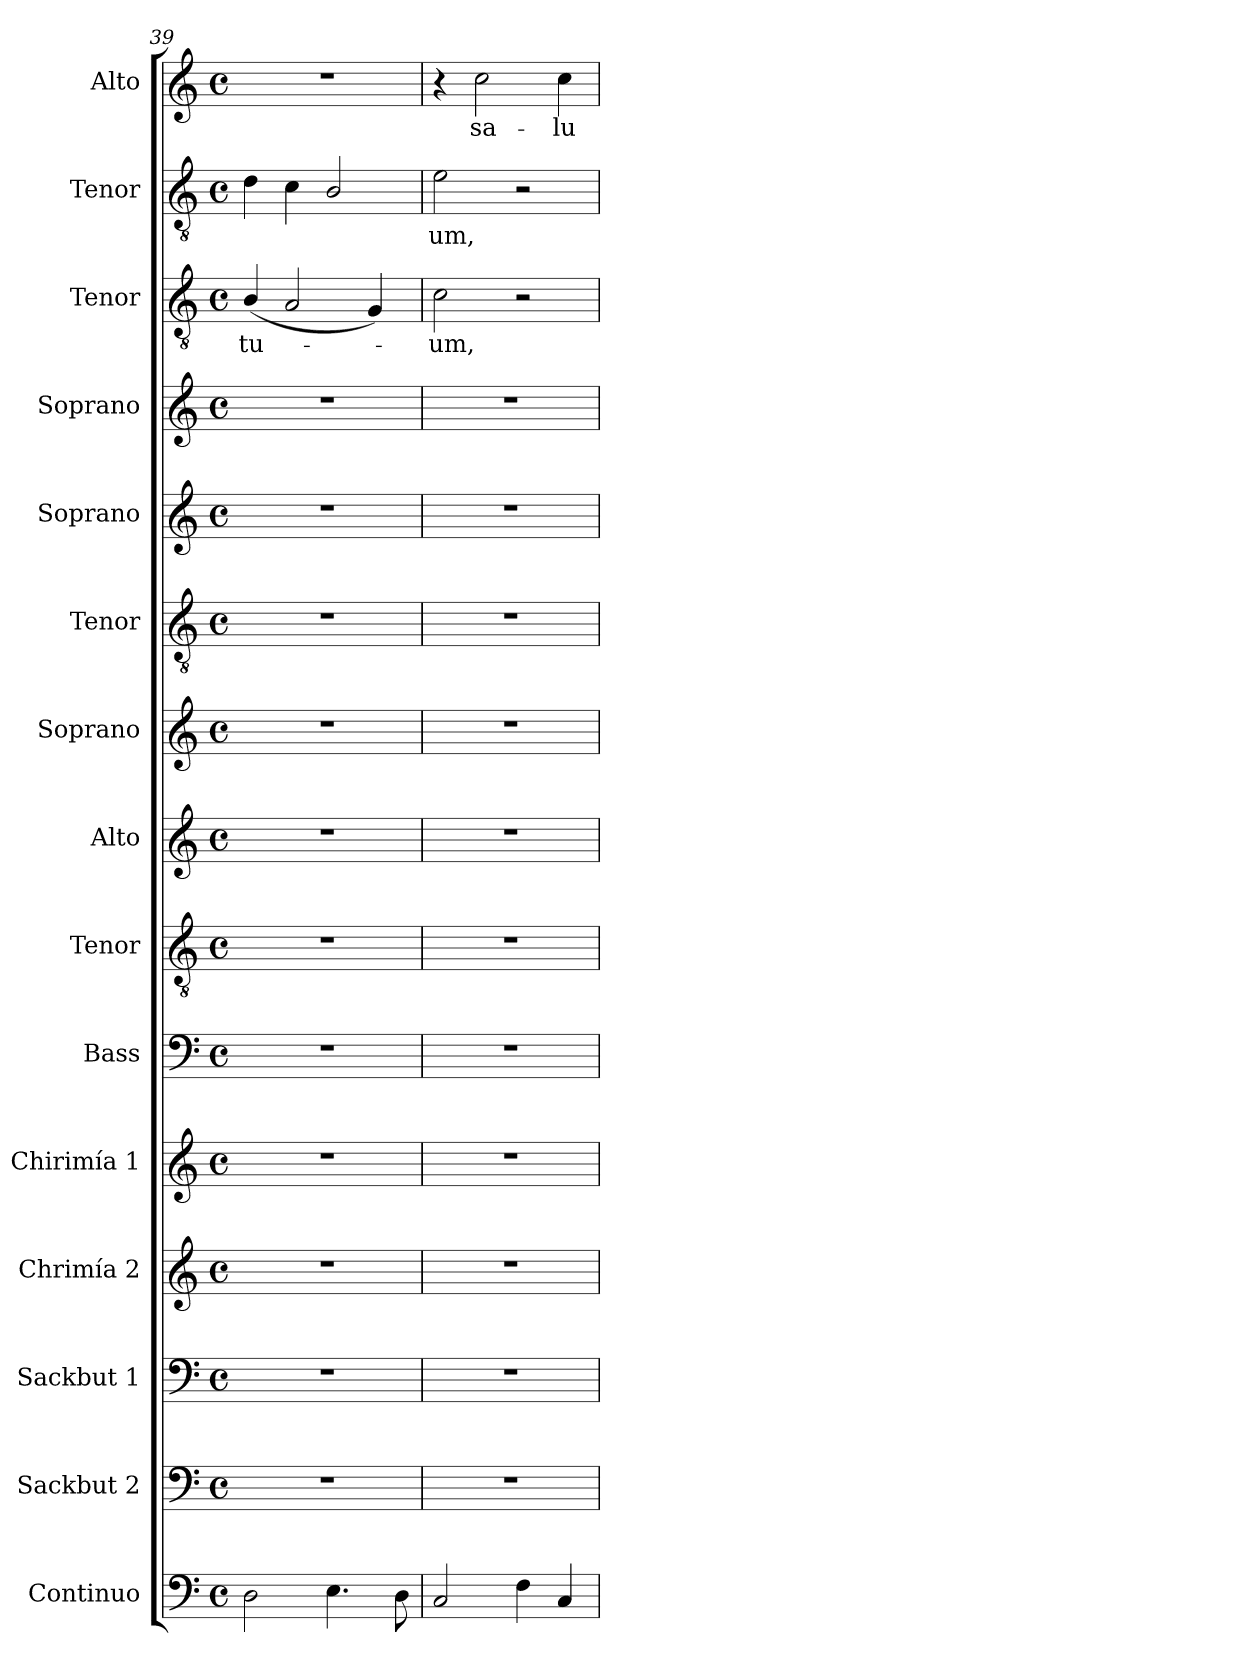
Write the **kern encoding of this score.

**kern	**kern	**kern	**kern	**kern	**kern	**kern	**kern	**kern	**kern	**kern	**kern	**kern	**text	**kern	**text	**kern	**text
*part15	*part14	*part13	*part12	*part11	*part10	*part9	*part8	*part7	*part6	*part5	*part4	*part3	*part3	*part2	*part2	*part1	*part1
*staff15	*staff14	*staff13	*staff12	*staff11	*staff10	*staff9	*staff8	*staff7	*staff6	*staff5	*staff4	*staff3	*staff3	*staff2	*staff2	*staff1	*staff1
*I"Continuo	*I"Sackbut 2	*I"Sackbut 1	*I"Chrimía 2	*I"Chirimía 1	*I"Bass	*I"Tenor	*I"Alto	*I"Soprano	*I"Tenor	*I"Soprano	*I"Soprano	*I"Tenor	*	*I"Tenor	*	*I"Alto	*
*I'Cont.	*I'Sckbt 2.	*I'Sckbt 1.	*I'Ch2.	*I'Ch1.	*I'B.	*I'T.	*I'A.	*I'S.	*I'T.	*I'S.	*I'S.	*I'T.	*	*I'T.	*	*I'A.	*
*clefF4	*clefF4	*clefF4	*clefG2	*clefG2	*clefF4	*clefGv2	*clefG2	*clefG2	*clefGv2	*clefG2	*clefG2	*clefGv2	*	*clefGv2	*	*clefG2	*
*	*	*	*	*	*	*ITrd7c12	*	*	*ITrd7c12	*	*	*ITrd7c12	*	*ITrd7c12	*	*	*
*k[]	*k[]	*k[]	*k[]	*k[]	*k[]	*k[]	*k[]	*k[]	*k[]	*k[]	*k[]	*k[]	*	*k[]	*	*k[]	*
*C:	*C:	*C:	*C:	*C:	*C:	*C:	*C:	*C:	*C:	*C:	*C:	*C:	*	*C:	*	*C:	*
*M4/4	*M4/4	*M4/4	*M4/4	*M4/4	*M4/4	*M4/4	*M4/4	*M4/4	*M4/4	*M4/4	*M4/4	*M4/4	*	*M4/4	*	*M4/4	*
*met(c)	*met(c)	*met(c)	*met(c)	*met(c)	*met(c)	*met(c)	*met(c)	*met(c)	*met(c)	*met(c)	*met(c)	*met(c)	*	*met(c)	*	*met(c)	*
=39	=39	=39	=39	=39	=39	=39	=39	=39	=39	=39	=39	=39	=39	=39	=39	=39	=39
!	!	!	!	!	!	!	!	!	!	!	!	!	!LO:LY:b:color=#000000	!	!	!	!
2Di\	1r	1r	1r	1r	1r	1r	1r	1r	1r	1r	1r	(4BBi/	tu-	4Di\	.	1r	.
.	.	.	.	.	.	.	.	.	.	.	.	2AAi/	.	4Ci\	.	.	.
4.Ei\	.	.	.	.	.	.	.	.	.	.	.	.	.	2BBi/	.	.	.
.	.	.	.	.	.	.	.	.	.	.	.	4GGi/)	.	.	.	.	.
8Di\	.	.	.	.	.	.	.	.	.	.	.	.	.	.	.	.	.
=40	=40	=40	=40	=40	=40	=40	=40	=40	=40	=40	=40	=40	=40	=40	=40	=40	=40
!	!	!	!	!	!	!	!	!	!	!	!	!	!LO:LY:b:color=#000000	!	!	!	!
!	!	!	!	!	!	!	!	!	!	!	!	!	!	!	!LO:LY:b:color=#000000	!	!
2Ci/	1r	1r	1r	1r	1r	1r	1r	1r	1r	1r	1r	2Ci\	-um,	2Ei\	-um,	4r	.
!	!	!	!	!	!	!	!	!	!	!	!	!	!	!	!	!	!LO:LY:b:color=#000000
.	.	.	.	.	.	.	.	.	.	.	.	.	.	.	.	2cci\	sa-
4Fi\	.	.	.	.	.	.	.	.	.	.	.	2r	.	2r	.	.	.
!	!	!	!	!	!	!	!	!	!	!	!	!	!	!	!	!	!LO:LY:b:color=#000000
4Ci/	.	.	.	.	.	.	.	.	.	.	.	.	.	.	.	4cci\	-lu
=	=	=	=	=	=	=	=	=	=	=	=	=	=	=	=	=	=
*-	*-	*-	*-	*-	*-	*-	*-	*-	*-	*-	*-	*-	*-	*-	*-	*-	*-
